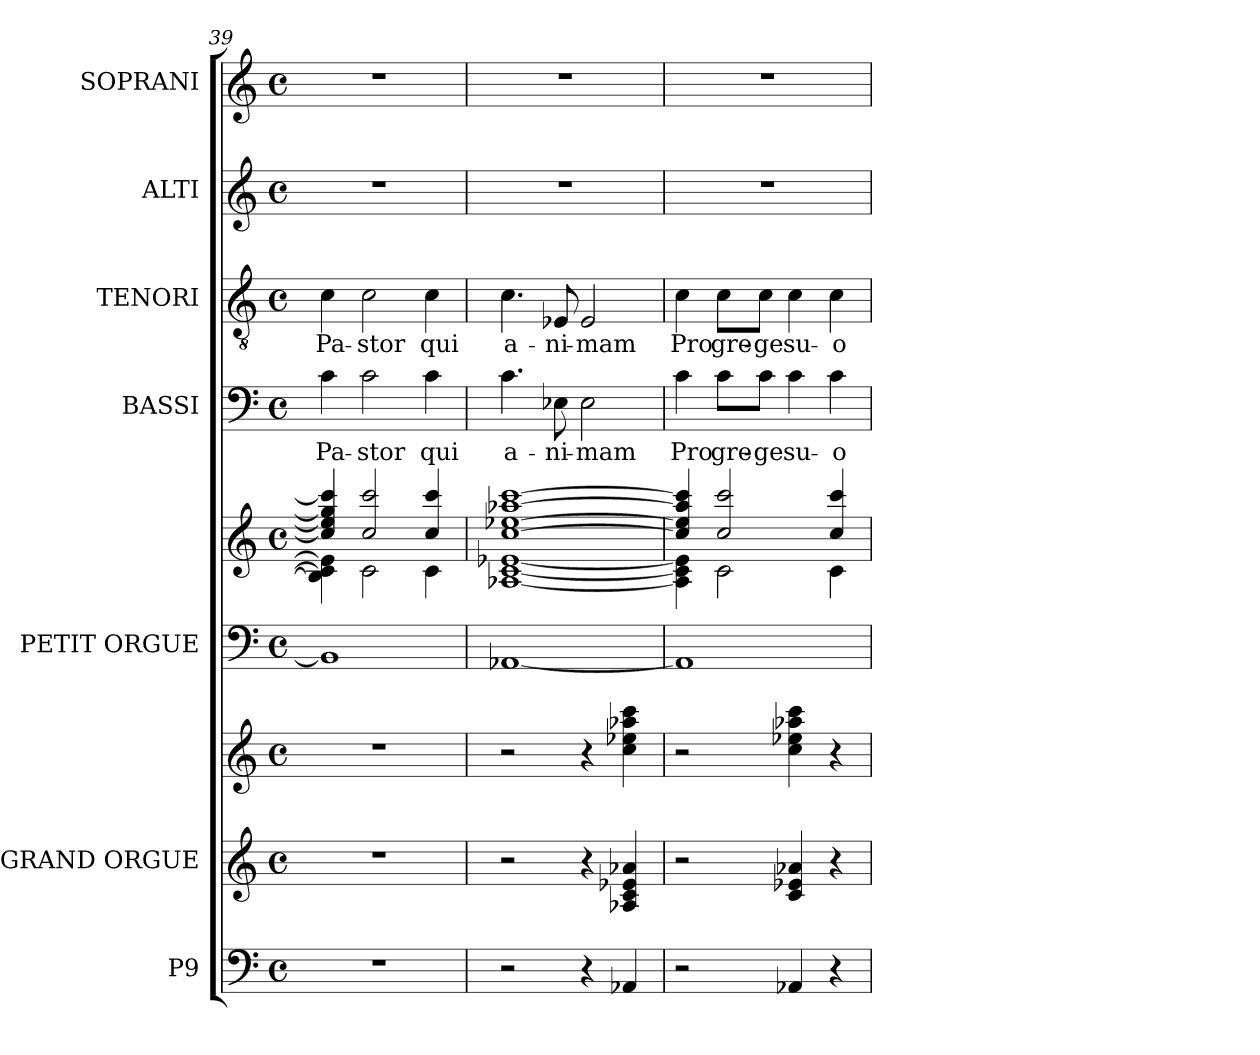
**kern	**kern	**kern	**kern	**kern	**kern	**text	**kern	**text	**kern	**kern
*part7	*part6	*part6	*part5	*part5	*part4	*part4	*part3	*part3	*part2	*part1
*staff9	*staff8	*staff7	*staff6	*staff5	*staff4	*staff4	*staff3	*staff3	*staff2	*staff1
*I"P9	*I"GRAND ORGUE	*	*I"PETIT ORGUE	*	*I"BASSI	*	*I"TENORI	*	*I"ALTI	*I"SOPRANI
*	*I'Org.	*	*I'Org.	*	*I'B.	*	*I'T.	*	*I'A.	*I'S.
*clefF4	*clefG2	*clefG2	*clefF4	*clefG2	*clefF4	*	*clefGv2	*	*clefG2	*clefG2
*	*	*	*	*	*	*	*ITrd7c12	*	*	*
*k[]	*k[]	*k[]	*k[]	*k[]	*k[]	*	*k[]	*	*k[]	*k[]
*C:	*C:	*C:	*C:	*C:	*C:	*	*C:	*	*C:	*C:
*M4/4	*M4/4	*M4/4	*M4/4	*M4/4	*M4/4	*	*M4/4	*	*M4/4	*M4/4
*met(c)	*met(c)	*met(c)	*met(c)	*met(c)	*met(c)	*	*met(c)	*	*met(c)	*met(c)
=39	=39	=39	=39	=39	=39	=39	=39	=39	=39	=39
*	*	*	*	*^	*	*	*	*	*	*
!	!	!	!	!	!	!	!LO:LY:b:color=#000000	!	!	!	!
!	!	!	!	!	!	!	!	!	!LO:LY:b:color=#000000	!	!
1r	1r	1r	1BB-i]	4cci/] 4eei] 4ggi] 4ccci]	4B-i\] 4ci] 4ei]	4ci\	Pa-	4Ci\	Pa-	1r	1r
!	!	!	!	!	!	!	!LO:LY:b:color=#000000	!	!	!	!
!	!	!	!	!	!	!	!	!	!LO:LY:b:color=#000000	!	!
.	.	.	.	2cci/ 2ccci	2ci\	2ci\	-stor	2Ci\	-stor	.	.
!	!	!	!	!	!	!	!LO:LY:b:color=#000000	!	!	!	!
!	!	!	!	!	!	!	!	!	!LO:LY:b:color=#000000	!	!
.	.	.	.	4cci/ 4ccci	4ci\	4ci\	qui	4Ci\	qui	.	.
=40	=40	=40	=40	=40	=40	=40	=40	=40	=40	=40	=40
!	!	!	!	!	!	!	!LO:LY:b:color=#000000	!	!	!	!
!	!	!	!	!	!	!	!	!	!LO:LY:b:color=#000000	!	!
2r	2r	2r	[1AA-Xi	[1cci [1ee-Xi [1aa-Xi [1ccci	[1A-Xi [1ci [1e-Xi	4.ci\	a-	4.Ci\	a-	1r	1r
!	!	!	!	!	!	!	!LO:LY:b:color=#000000	!	!	!	!
!	!	!	!	!	!	!	!	!	!LO:LY:b:color=#000000	!	!
.	.	.	.	.	.	8E-Xi\	-ni-	8EE-Xi/	-ni-	.	.
!	!	!	!	!	!	!	!LO:LY:b:color=#000000	!	!	!	!
!	!	!	!	!	!	!	!	!	!LO:LY:b:color=#000000	!	!
4r	4r	4r	.	.	.	2E-i\	-mam	2EE-i/	-mam	.	.
4AA-Xi/	4A-Xi/ 4ci 4e-Xi 4a-Xi	4cci\ 4ee-Xi 4aa-Xi 4ccci	.	.	.	.	.	.	.	.	.
=41	=41	=41	=41	=41	=41	=41	=41	=41	=41	=41	=41
!	!	!	!	!	!	!	!LO:LY:b:color=#000000	!	!	!	!
!	!	!	!	!	!	!	!	!	!LO:LY:b:color=#000000	!	!
2r	2r	2r	1AA-i]	4cci/] 4ee-i] 4aa-i] 4ccci]	4A-i\] 4ci] 4e-i]	4ci\	Pro	4Ci\	Pro	1r	1r
!	!	!	!	!	!	!	!LO:LY:b:color=#000000	!	!	!	!
!	!	!	!	!	!	!	!	!	!LO:LY:b:color=#000000	!	!
.	.	.	.	2cci/ 2ccci	2ci\	8ci\L	gre-	8Ci\L	gre-	.	.
!	!	!	!	!	!	!	!LO:LY:b:color=#000000	!	!	!	!
!	!	!	!	!	!	!	!	!	!LO:LY:b:color=#000000	!	!
.	.	.	.	.	.	8ci\J	-ge	8Ci\J	-ge	.	.
!	!	!	!	!	!	!	!LO:LY:b:color=#000000	!	!	!	!
!	!	!	!	!	!	!	!	!	!LO:LY:b:color=#000000	!	!
4AA-Xi/	4ci/ 4e-Xi 4a-Xi	4cci\ 4ee-Xi 4aa-Xi 4ccci	.	.	.	4ci\	su-	4Ci\	su-	.	.
!	!	!	!	!	!	!	!LO:LY:b:color=#000000	!	!	!	!
!	!	!	!	!	!	!	!	!	!LO:LY:b:color=#000000	!	!
4r	4r	4r	.	4cci/ 4ccci	4ci\	4ci\	-o	4Ci\	-o	.	.
*	*	*	*	*v	*v	*	*	*	*	*	*
=	=	=	=	=	=	=	=	=	=	=
*-	*-	*-	*-	*-	*-	*-	*-	*-	*-	*-
